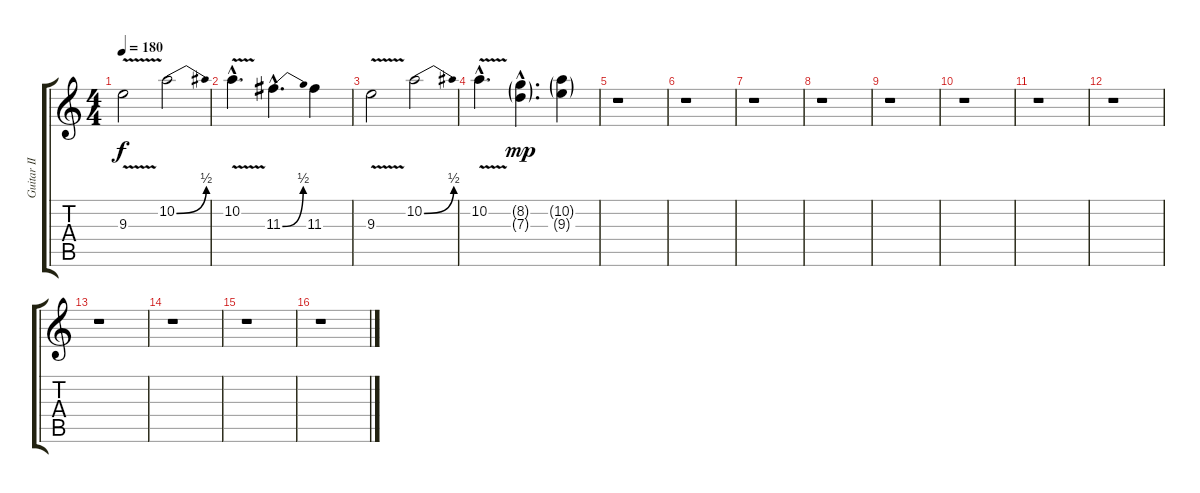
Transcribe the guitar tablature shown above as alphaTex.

\track ("Guitar II" "Guitar II") {instrument overdrivenguitar}
\staff {score tabs}
\tuning (E4 B3 G3 D3 A2 E2) {hide}
\ts (4 4)
\tempo 180
\clef g2
\ks c
9.3{v}.2{dy f} 10.2{be (bend 0 0 60 2)}.2 |
10.2{v hac}.4{d} 11.3{be (bend 0 0 60 2) hac}.4{d} 11.3.4 |
9.3{v}.2 10.2{be (bend 0 0 60 2)}.2 |
10.2{v hac}.4{d} (8.2{g hac} 7.3{g hac}).4{d dy mp} (10.2{g} 9.3{g}).4 |
r.1 |
r.1 |
r.1 |
r.1 |
r.1 |
r.1 |
r.1 |
r.1 |
r.1 |
r.1 |
r.1 |
r.1
